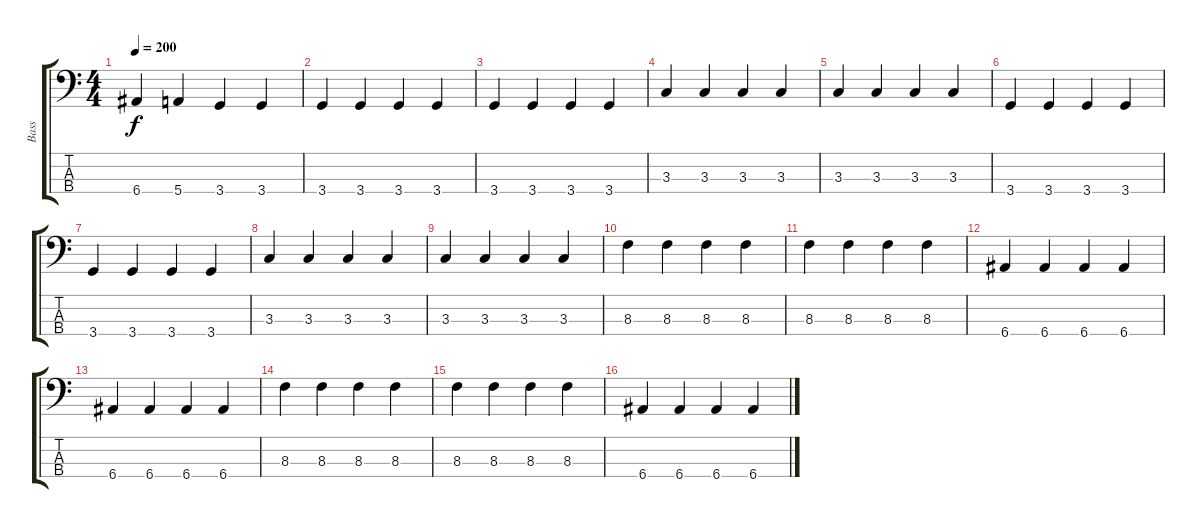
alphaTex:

\track ("Bass" "Bass") {instrument electricbassfinger}
\staff {score tabs}
\tuning (G2 D2 A1 E1) {hide}
\ts (4 4)
\tempo 200
\clef f4
\ks c
6.4.4{dy f} 5.4.4 3.4.4 3.4.4 |
3.4.4 3.4.4 3.4.4 3.4.4 |
3.4.4 3.4.4 3.4.4 3.4.4 |
3.3.4 3.3.4 3.3.4 3.3.4 |
3.3.4 3.3.4 3.3.4 3.3.4 |
3.4.4 3.4.4 3.4.4 3.4.4 |
3.4.4 3.4.4 3.4.4 3.4.4 |
3.3.4 3.3.4 3.3.4 3.3.4 |
3.3.4 3.3.4 3.3.4 3.3.4 |
8.3.4 8.3.4 8.3.4 8.3.4 |
8.3.4 8.3.4 8.3.4 8.3.4 |
6.4.4 6.4.4 6.4.4 6.4.4 |
6.4.4 6.4.4 6.4.4 6.4.4 |
8.3.4 8.3.4 8.3.4 8.3.4 |
8.3.4 8.3.4 8.3.4 8.3.4 |
6.4.4 6.4.4 6.4.4 6.4.4
